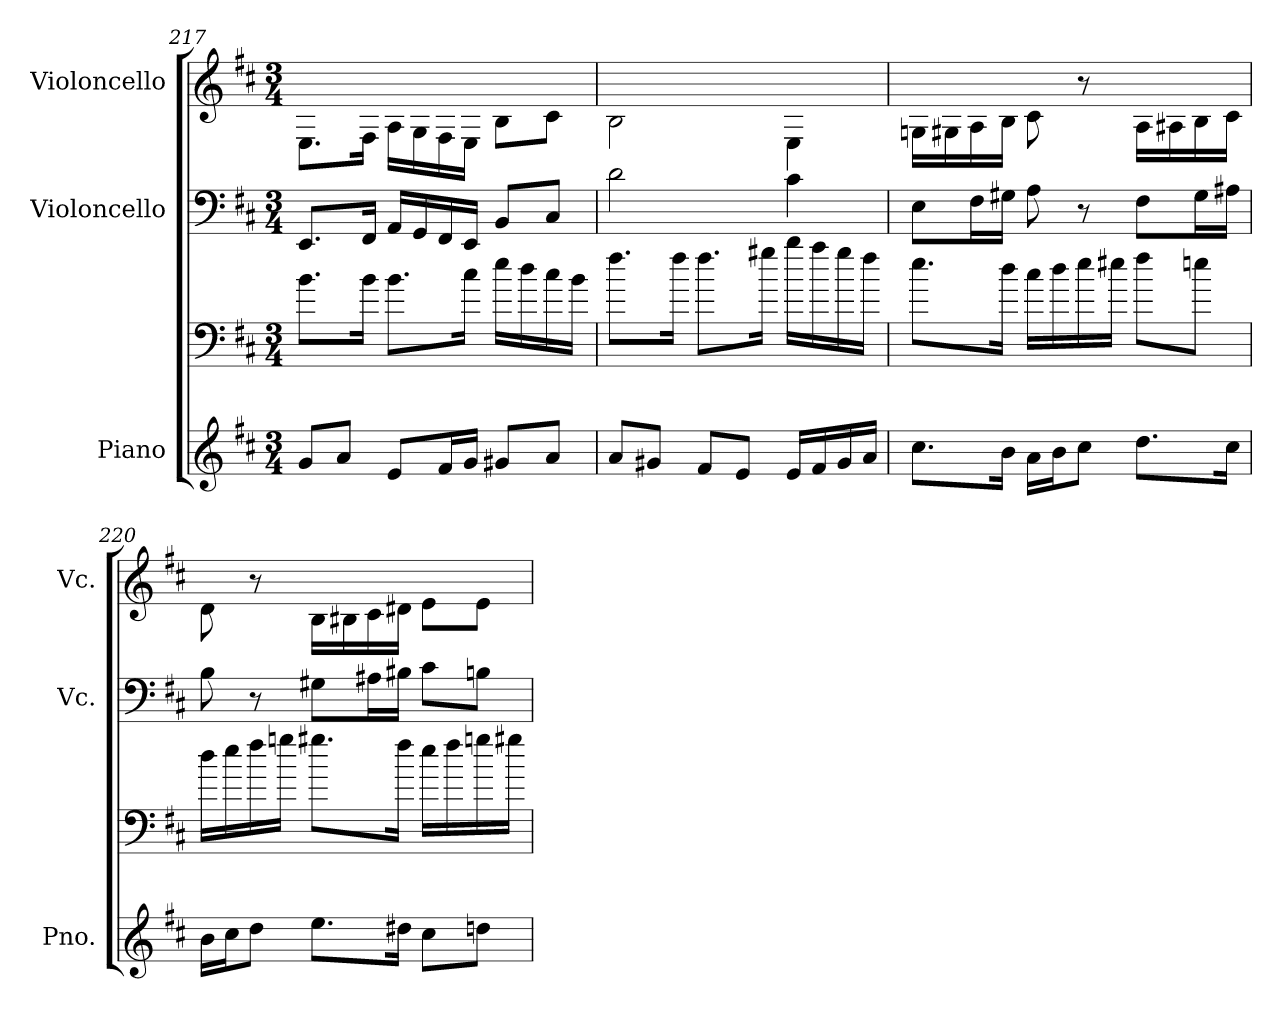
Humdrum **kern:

**kern	**kern	**kern	**kern
*part3	*part3	*part2	*part1
*staff4	*staff3	*staff2	*staff1
*I"Piano	*	*I"Violoncello	*I"Violoncello
*I'Pno.	*	*I'Vc.	*I'Vc.
*clefG2	*clefF4	*clefF4	*clefG2
*k[f#c#]	*k[f#c#]	*k[f#c#]	*k[f#c#]
*M3/4	*M3/4	*M3/4	*M3/4
=217	=217	=217	=217
8g/L	8.b\L	8.EE/L	8.E\L
8a/J	.	.	.
.	16b\Jk	16FF#/Jk	16F#\Jk
8e/L	8.b\L	16AA/LL	16A\LL
.	.	16GG/	16G\
16f#/L	.	16FF#/	16F#\
16g/JJ	16cc#\Jk	16EE/JJ	16E\JJ
8g#X/L	16ee\LL	8BB/L	8B\L
.	16dd\	.	.
8a/J	16cc#\	8C#/J	8c#\J
.	16b\JJ	.	.
!!LO:PB:g=z
=218	=218	=218	=218
8a/L	8.ff#\L	2d\	2B\
8g#X/J	.	.	.
.	16ff#\Jk	.	.
8f#/L	8.ff#\L	.	.
8e/J	.	.	.
.	16gg#X\Jk	.	.
16e/LL	16bb\LL	4c#\	4E\
16f#/	16aa\	.	.
16g#/	16gg#\	.	.
16a/JJ	16ff#\JJ	.	.
=219	=219	=219	=219
8.cc#\L	8.ee\L	8E\L	16Gn\LL
.	.	.	16G#X\
.	.	16F#\L	16A\
16b\Jk	16dd\Jk	16G#X\JJ	16B\JJ
16a\LL	16cc#\LL	8A\	8c#\
16b\J	16dd\	.	.
8cc#\J	16ee\	8r	8r
.	16ee#X\JJ	.	.
8.dd\L	8ff#\L	8F#\L	16A\LL
.	.	.	16A#X\
.	8een\J	16G#\L	16B\
16cc#\Jk	.	16A#X\JJ	16c#\JJ
=220	=220	=220	=220
16b\LL	16dd\LL	8B\	8d\
16cc#\J	16ee\	.	.
8dd\J	16ff#\	8r	8r
.	16ggn\JJ	.	.
8.ee\L	8.gg#X\L	8G#X\L	16B\LL
.	.	.	16B#X\
.	.	16A#X\L	16c#\
16dd#X\Jk	16ff#\Jk	16B#X\JJ	16d#X\JJ
8cc#\L	16ee\LL	8c#\L	8e\L
.	16ff#\	.	.
8ddn\J	16ggn\	8Bn\J	8e\J
.	16gg#X\JJ	.	.
=	=	=	=
*-	*-	*-	*-
